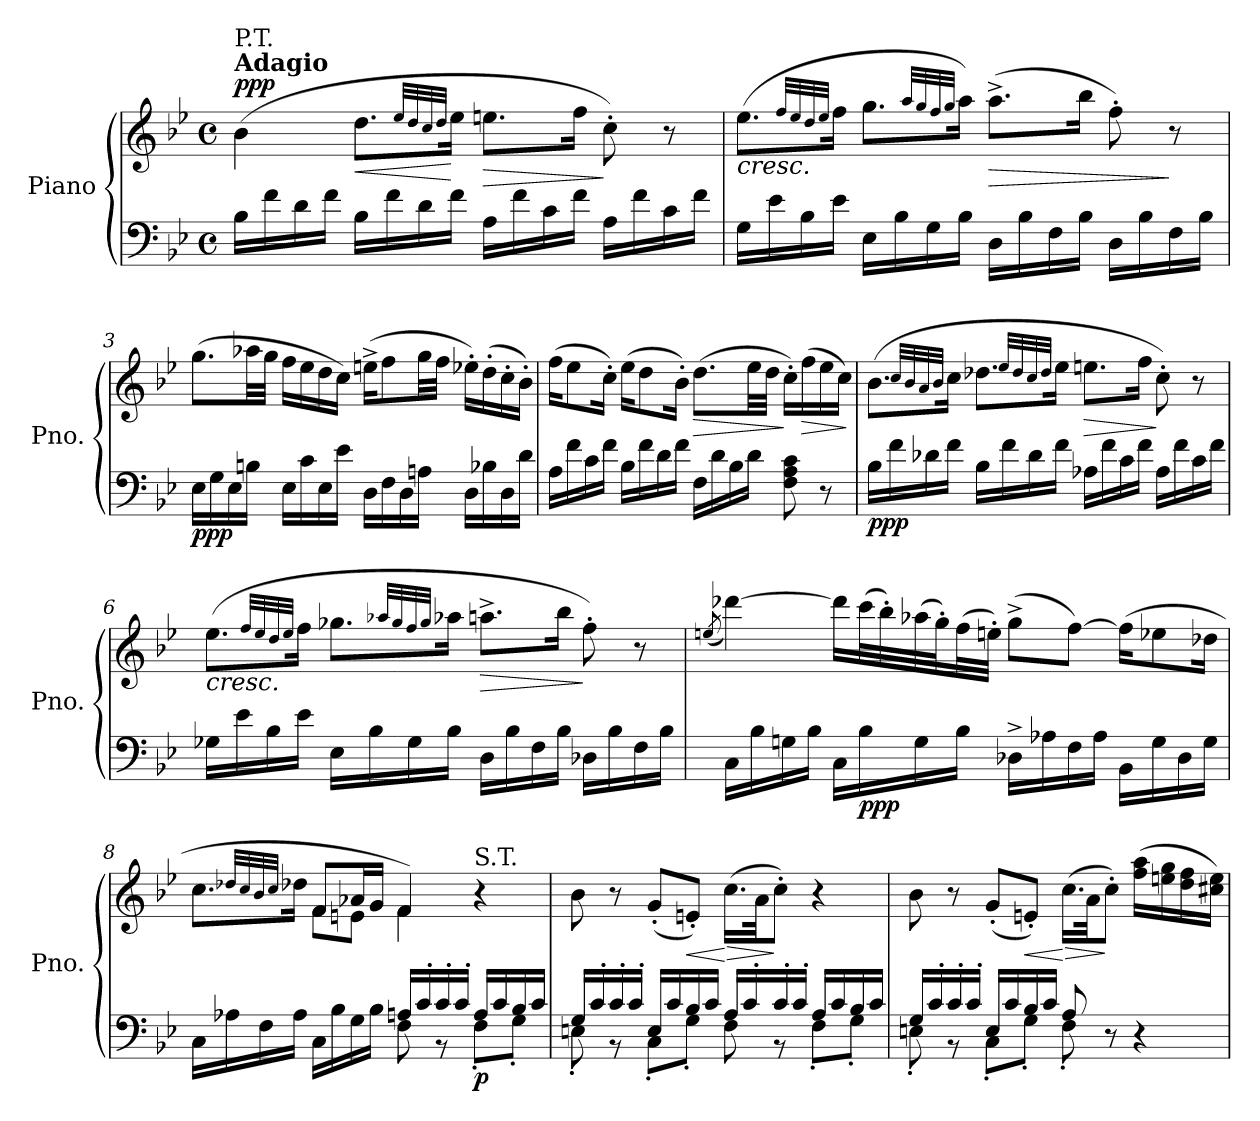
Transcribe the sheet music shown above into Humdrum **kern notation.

**kern	**kern	**dynam
*part1	*part1	*part1
*staff2	*staff1	*staff1/2
*I"Piano	*	*
*I'Pno.	*	*
*clefF4	*clefG2	*
*k[b-e-]	*k[b-e-]	*
*M4/4	*M4/4	*
*met(c)	*met(c)	*
*MM42	*MM42	*
=1	=1	=1
!	!LO:TX:a:B:t=Adagio	!
!	!LO:TX:a:t=P.T.	!
!	!	!LO:DY:b=2
!	!	!LO:DY:n=1:a
16B->\LL	(4b-\	pp p
16f\	.	.
16d\	.	.
16f\JJ	.	.
!	!	!LO:HP:b
16B-\LL	8.dd\L	<
16f\	.	.
16d\	.	.
.	32qee-/LLL	.
.	32qdd/	.
.	32qcc/	.
.	32qdd/JJJ	.
16f\JJ	16ee-\Jk	[
!	!	!LO:HP:b
16A>\LL	8.een\L	>
16f\	.	.
16c\	.	.
16f\JJ	16ff\Jk	.
16A\LL	8cc'\)	]
16f\	.	.
16c\	8r	.
16f\JJ	.	.
=2	=2	=2
!	!LO:TX:b:i:t=cresc.	!
16G>\LL	(8.ee-\L	.
16e-\	.	.
16B-\	.	.
.	32qff/LLL	.
.	32qee-/	.
.	32qdd/	.
.	32qee-/JJJ	.
16e-\JJ	16ff\Jk	.
16E->\LL	8.gg\L	.
16B-\	.	.
16G\	.	.
.	32qaa/LLL	.
.	32qgg/	.
.	32qff/	.
.	32qgg/JJJ	.
16B-\JJ	16aa\Jk)	.
!	!	!LO:HP:b
16D\LL	(8.aa^\L	>
16B-\	.	.
16F\	.	.
16B-\JJ	16bb-\Jk	.
16D\LL	8ff'\)	.
16B-\	.	.
16F\	8r	]
16B-\JJ	.	.
=3	=3	=3
!	!	!LO:DY:b=2
!	!	!LO:DY:n=1:b
16E->\LL	(8.gg\L	pp p
16G\	.	.
16E-\	.	.
16Bn\JJ	32aa-X\LL	.
.	32gg\JJJ	.
16E-\LL	16ff\LL	.
16c\	16ee-\	.
16E-\	16dd\	.
16e-\JJ	16cc\JJ)	.
16D>\LL	(16een^\KL	.
16F\	8ff\	.
16D\	.	.
16An\JJ	32gg\LL	.
.	32ff\JJJ	.
16D>\LL	16ee-X'\LL)	.
16B-X\	(16dd'\	.
16D\	16cc'\	.
16d\JJ	16b-'\JJ)	.
=4	=4	=4
!	!	!LO:DY:b
16A>\LL	(16ff\KL	other-dynamics
16f\	8ee-\	.
16c\	.	.
16f\JJ	16cc'\Jk)	.
!	!	!LO:DY:b
16B->\LL	(16ee-\KL	other-dynamics
16f\	8dd\	.
16d\	.	.
16f\JJ	16b-'\Jk)	.
!	!	!LO:HP:b
16F>\LL	(8.dd\L	>
16d\	.	.
16B->\	.	.
16d\JJ	32ee-\LL	.
.	32dd\JJJ	.
8F\<<< 8A\<<< 8c\<<<	16cc'\LL)	]
!	!	!LO:HP:b
.	(16ff\	>
8r	16ee-\	.
.	16cc\JJ)	.
.	.	]
=5	=5	=5
!	!	!LO:DY:b=2
!	!	!LO:DY:n=1:b
16B-\LL	(8.b-\L	pp p
16f\	.	.
16d-X\	.	.
.	32qcc/LLL	.
.	32qb-/	.
.	32qa/	.
.	32qb-/JJJ	.
16f\JJ	16cc\Jk	.
16B-\LL	8.dd-X\L	.
16f\	.	.
16d-\	.	.
.	32qee-/LLL	.
.	32qdd-/	.
.	32qcc/	.
.	32qdd-/JJJ	.
16f\JJ	16ee-\Jk	.
!	!	!LO:HP:b
16A-X\LL	8.een\L	>
16f\	.	.
16c\	.	.
16f\JJ	16ff\Jk	.
16A-\LL	8cc'\)	]
16f\	.	.
16c\	8r	.
16f\JJ	.	.
=6	=6	=6
!	!LO:TX:b:i:t=cresc.	!
16G-X\LL	(8.ee-\L	.
16e-\	.	.
16B-\	.	.
.	32qff/LLL	.
.	32qee-/	.
.	32qdd/	.
.	32qee-/JJJ	.
16e-\JJ	16ff\Jk	.
16E-\LL	8.gg-X\L	.
16B-\	.	.
16G-\	.	.
.	32qaa-X/LLL	.
.	32qgg-/	.
.	32qff/	.
.	32qgg-/JJJ	.
16B-\JJ	16aa-\Jk	.
!	!	!LO:HP:b
16D\LL	8.aan^\L	>
16B-\	.	.
16F\	.	.
16B-\JJ	16bb-\Jk	.
16D-X\LL	8ff'\)	]
16B-\	.	.
16F\	8r	.
16B-\JJ	.	.
=7	=7	=7
.	(8qeen/	.
!	!	!LO:DY:b=2
!	!	!LO:DY:n=1:b
16C\LL	[4ddd-X\)	mf fz
16B-\	.	.
16Gn\	.	.
16B-\JJ	.	.
16C\LL	16ddd-\LL]	.
!	!	!LO:DY:n=2:b=2
!	!	!LO:DY:n=3:b
16B-\	(32ccc\L	pp p
.	32bb-'\)	.
16G\	(32aa-X\	.
.	32gg'\J)	.
16B-\JJ	(32ff\L	.
.	32ee'\JJJ)	.
16D-X^\LL	(8gg^\L	.
16A-X\	.	.
16F\	[8ff\J)	.
16A-\JJ	.	.
16BB-\LL	(16ff\KL]	.
16G\	8ee-X\	.
16D-\	.	.
16G\JJ	16dd-X\Jk	.
=8	=8	=8
*^	*^	*
16C\LL	2ryy	8.cc\L	4ryy	.
16A-X\	.	.	.	.
16F\	.	.	.	.
.	.	32qdd-X/LLL	.	.
.	.	32qcc/	.	.
.	.	32qb-/	.	.
.	.	32qcc/JJJ	.	.
16A-\JJ	.	16dd-\Jk	.	.
16C\LL	.	8f/L	8f\L	.
16B-\	.	.	.	.
16G\	.	16a-X/L	8en<\J	.
16B-\JJ	.	16g/JJ	.	.
16An/LL	8F<\	4f/)	4f\	.
16c<'/	.	.	.	.
16c<'/	8r	.	.	.
16c<'/JJ	.	.	.	.
!	!	!LO:TX:a:t=S.T.	!	!
!	!	!	!	!LO:DY:b=2
16A/LL	8F<'\L	4r	4ryy	p
16c/	.	.	.	.
16B-/	8G<'\J	.	.	.
16c/JJ	.	.	.	.
*	*	*v	*v	*
=9	=9	=9	=9
16G/LL	8En<'\	8b-\	.
16c<'/	.	.	.
16c<'/	8r	8r	.
16c<'/JJ	.	.	.
16E/LL	8C<'\L	(8g'/L	.
16c/	.	.	.
!	!	!	!LO:HP:b
16B-/	8G<'\J	8en'/J)	<
16c/JJ	.	.	.
!	!	!	!LO:HP:n=1:b
16A/LL	8F<\	(16.cc\LL	[ >
16c<'/	.	.	.
.	.	32a\JK	.
16c<'/	8r	8cc'\J)	]
16c<'/JJ	.	.	.
16A/LL	8F'\L	4r	.
16c/	.	.	.
16B-/	8G'\J	.	.
16c/JJ	.	.	.
=10	=10	=10	=10
16G/LL	8En'\	8b-\	.
16c'/	.	.	.
16c'/	8r	8r	.
16c'/JJ	.	.	.
16E/LL	8C'\L	(8g'/L	.
16c/	.	.	.
!	!	!	!LO:HP:b
16B-/	8G'\J	8en'/J)	<
16c/JJ	.	.	.
!	!	!	!LO:HP:n=1:b
8A/	8F'\	(16.cc\LL	[ >
.	.	32a\JK	.
8r	4.ryy	8cc'\J)	]
!	!	!	!LO:DY:b
4r	.	(16ff\ 16aa\LL	other-dynamics
.	.	16een\ 16gg\	.
.	.	16dd\ 16ff\	.
.	.	16cc#X\ 16ee\JJ)	.
*v	*v	*	*
=	=	=
*-	*-	*-
